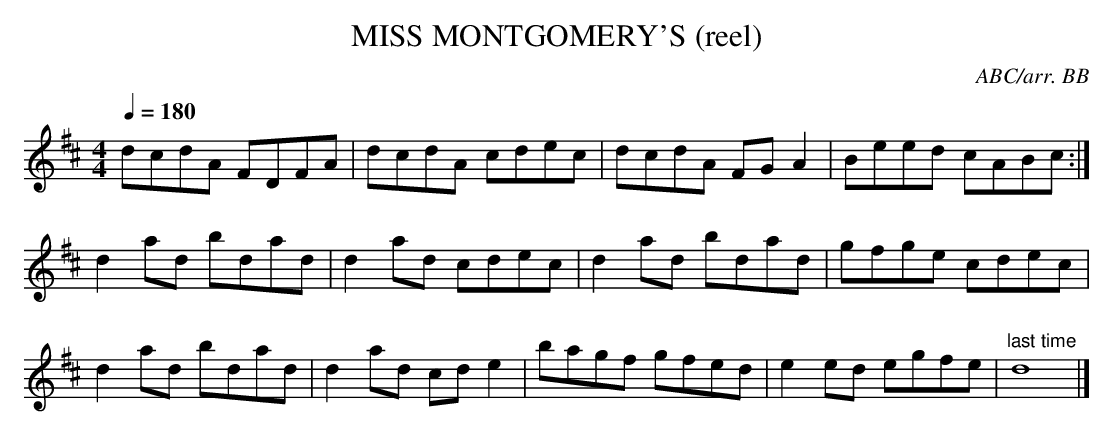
X:1
T:MISS MONTGOMERY'S (reel)
C:ABC/arr. BB
Q:1/4=180
M:4/4
L:1/8
K:D
dcdA FDFA|dcdA cdec|dcdA FG A2|Beed cABc :|
d2 ad bdad|d2 ad cdec|d2 ad bdad|gfge cdec|
d2 ad bdad|d2 ad cd e2|bagf gfed|e2 ed egfe|"last time"d8|]
